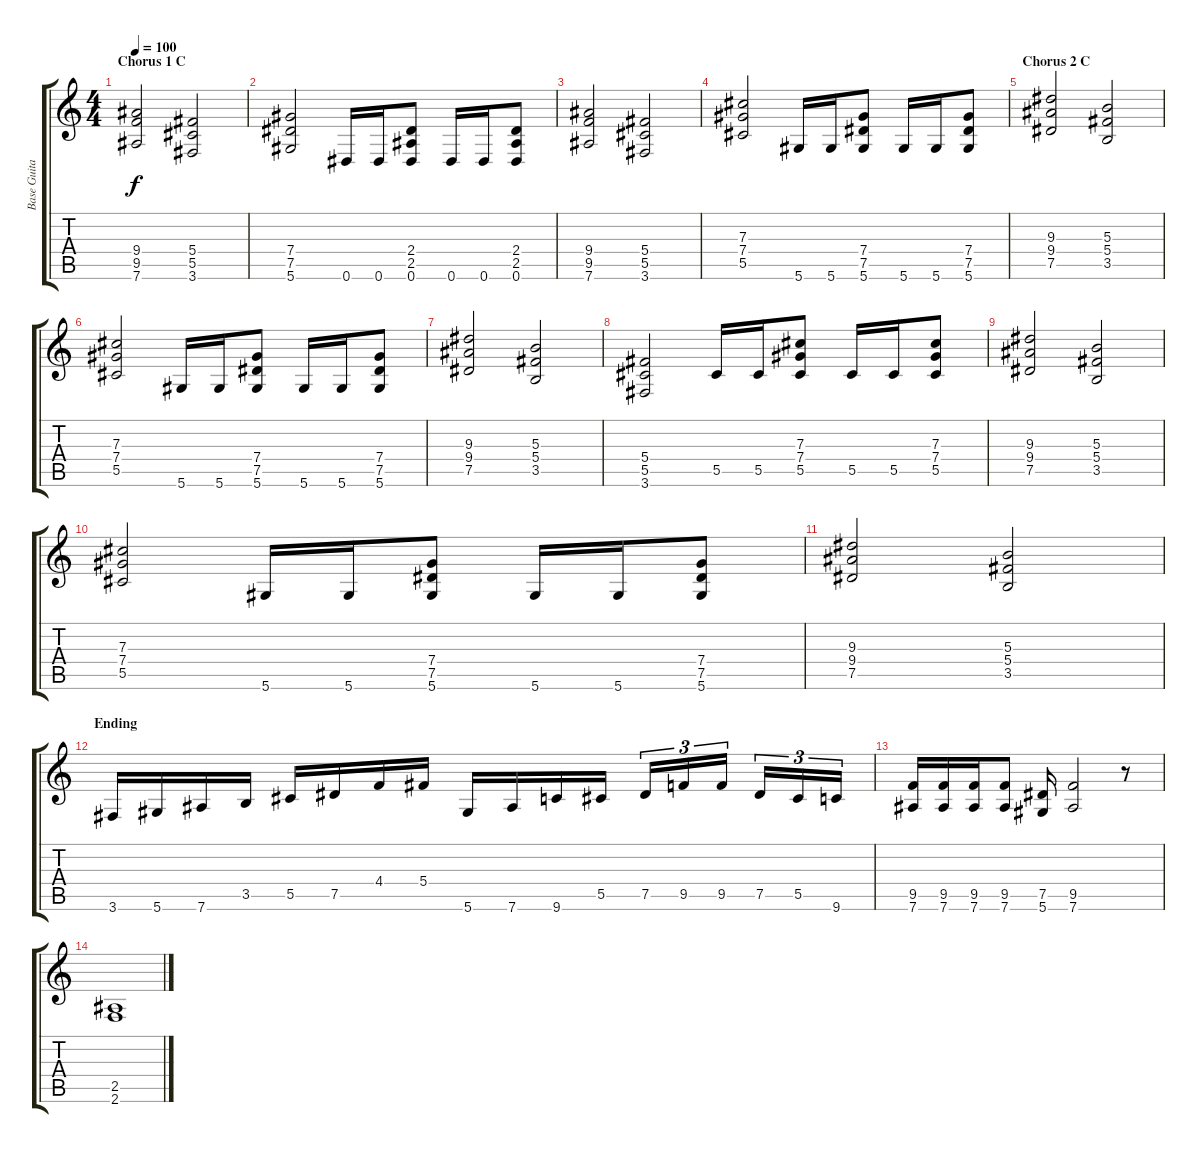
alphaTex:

\track ("Base Guitar" "Base Guita") {instrument distortionguitar}
\staff {score tabs}
\tuning (Eb4 Bb3 Gb3 Db3 Ab2 Eb2) {hide}
\ts (4 4)
\section ("" "Chorus 1 C")
\tempo 100
\clef g2
\ks c
(9.4 9.5 7.6).2{dy f volume 16 instrument distortionguitar} (5.4 5.5 3.6).2 |
(7.4 7.5 5.6).2 0.6.16 0.6.16 (2.4 2.5 0.6).8 0.6.16 0.6.16 (2.4 2.5 0.6).8 |
(9.4 9.5 7.6).2 (5.4 5.5 3.6).2 |
(7.3 7.4 5.5).2 5.6.16 5.6.16 (7.4 7.5 5.6).8 5.6.16 5.6.16 (7.4 7.5 5.6).8 |
\section ("" "Chorus 2 C")
(9.3 9.4 7.5).2 (5.3 5.4 3.5).2 |
(7.3 7.4 5.5).2 5.6.16 5.6.16 (7.4 7.5 5.6).8 5.6.16 5.6.16 (7.4 7.5 5.6).8 |
(9.3 9.4 7.5).2 (5.3 5.4 3.5).2 |
(5.4 5.5 3.6).2 5.5.16 5.5.16 (7.3 7.4 5.5).8 5.5.16 5.5.16 (7.3 7.4 5.5).8 |
(9.3 9.4 7.5).2 (5.3 5.4 3.5).2 |
(7.3 7.4 5.5).2 5.6.16 5.6.16 (7.4 7.5 5.6).8 5.6.16 5.6.16 (7.4 7.5 5.6).8 |
(9.3 9.4 7.5).2 (5.3 5.4 3.5).2 |
\section ("" "Ending")
3.6.16 5.6.16 7.6.16 3.5.16 5.5.16 7.5.16 4.4.16 5.4.16 5.6.16 7.6.16 9.6.16 5.5.16 7.5.16{tu (3 2)} 9.5.16{tu (3 2)} 9.5.16{tu (3 2)} 7.5.16{tu (3 2)} 5.5.16{tu (3 2)} 9.6.16{tu (3 2)} |
(9.5 7.6).16 (9.5 7.6).16 (9.5 7.6).16 (9.5 7.6).8 (7.5 5.6).16 (9.5 7.6).2 r.8 |
(2.5 2.6).1
